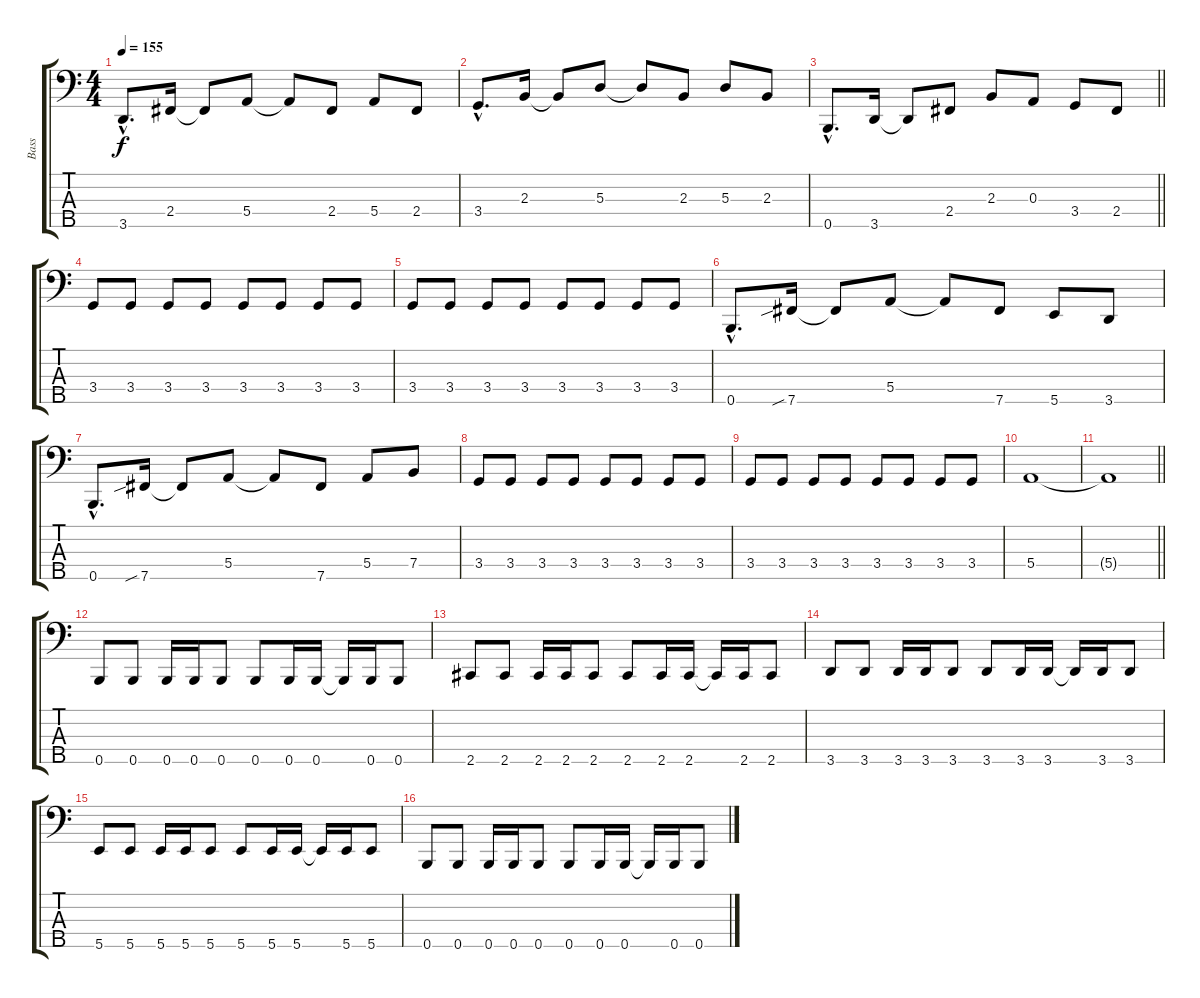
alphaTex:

\track ("Bass" "Bass") {instrument electricbasspick}
\staff {score tabs}
\tuning (G2 D2 A1 E1 B0) {hide}
\ts (4 4)
\tempo 155
\clef f4
\ks c
3.5{hac}.8{d dy f} 2.4.16 2.4{t}.8 5.4.8 5.4{t}.8 2.4.8 5.4.8 2.4.8 |
3.4{hac}.8{d} 2.3.16 2.3{t}.8 5.3.8 5.3{t}.8 2.3.8 5.3.8 2.3.8 |
\barLineRight lightlight
0.5{hac}.8{d} 3.5.16 3.5{t}.8 2.4.8 2.3.8 0.3.8 3.4.8 2.4.8 |
3.4.8 3.4.8 3.4.8 3.4.8 3.4.8 3.4.8 3.4.8 3.4.8 |
3.4.8 3.4.8 3.4.8 3.4.8 3.4.8 3.4.8 3.4.8 3.4.8 |
0.5{hac}.8{d} 7.5{sib}.16 7.5{t}.8 5.4.8 5.4{t}.8 7.5.8 5.5.8 3.5.8 |
0.5{hac}.8{d} 7.5{sib}.16 7.5{t}.8 5.4.8 5.4{t}.8 7.5.8 5.4.8 7.4.8 |
3.4.8 3.4.8 3.4.8 3.4.8 3.4.8 3.4.8 3.4.8 3.4.8 |
3.4.8 3.4.8 3.4.8 3.4.8 3.4.8 3.4.8 3.4.8 3.4.8 |
5.4.1 |
\barLineRight lightlight
5.4{t}.1 |
0.5.8 0.5.8 0.5.16 0.5.16 0.5.8 0.5.8 0.5.16 0.5.16 0.5{t}.16 0.5.16 0.5.8 |
2.5.8 2.5.8 2.5.16 2.5.16 2.5.8 2.5.8 2.5.16 2.5.16 2.5{t}.16 2.5.16 2.5.8 |
3.5.8 3.5.8 3.5.16 3.5.16 3.5.8 3.5.8 3.5.16 3.5.16 3.5{t}.16 3.5.16 3.5.8 |
5.5.8 5.5.8 5.5.16 5.5.16 5.5.8 5.5.8 5.5.16 5.5.16 5.5{t}.16 5.5.16 5.5.8 |
0.5.8 0.5.8 0.5.16 0.5.16 0.5.8 0.5.8 0.5.16 0.5.16 0.5{t}.16 0.5.16 0.5.8
